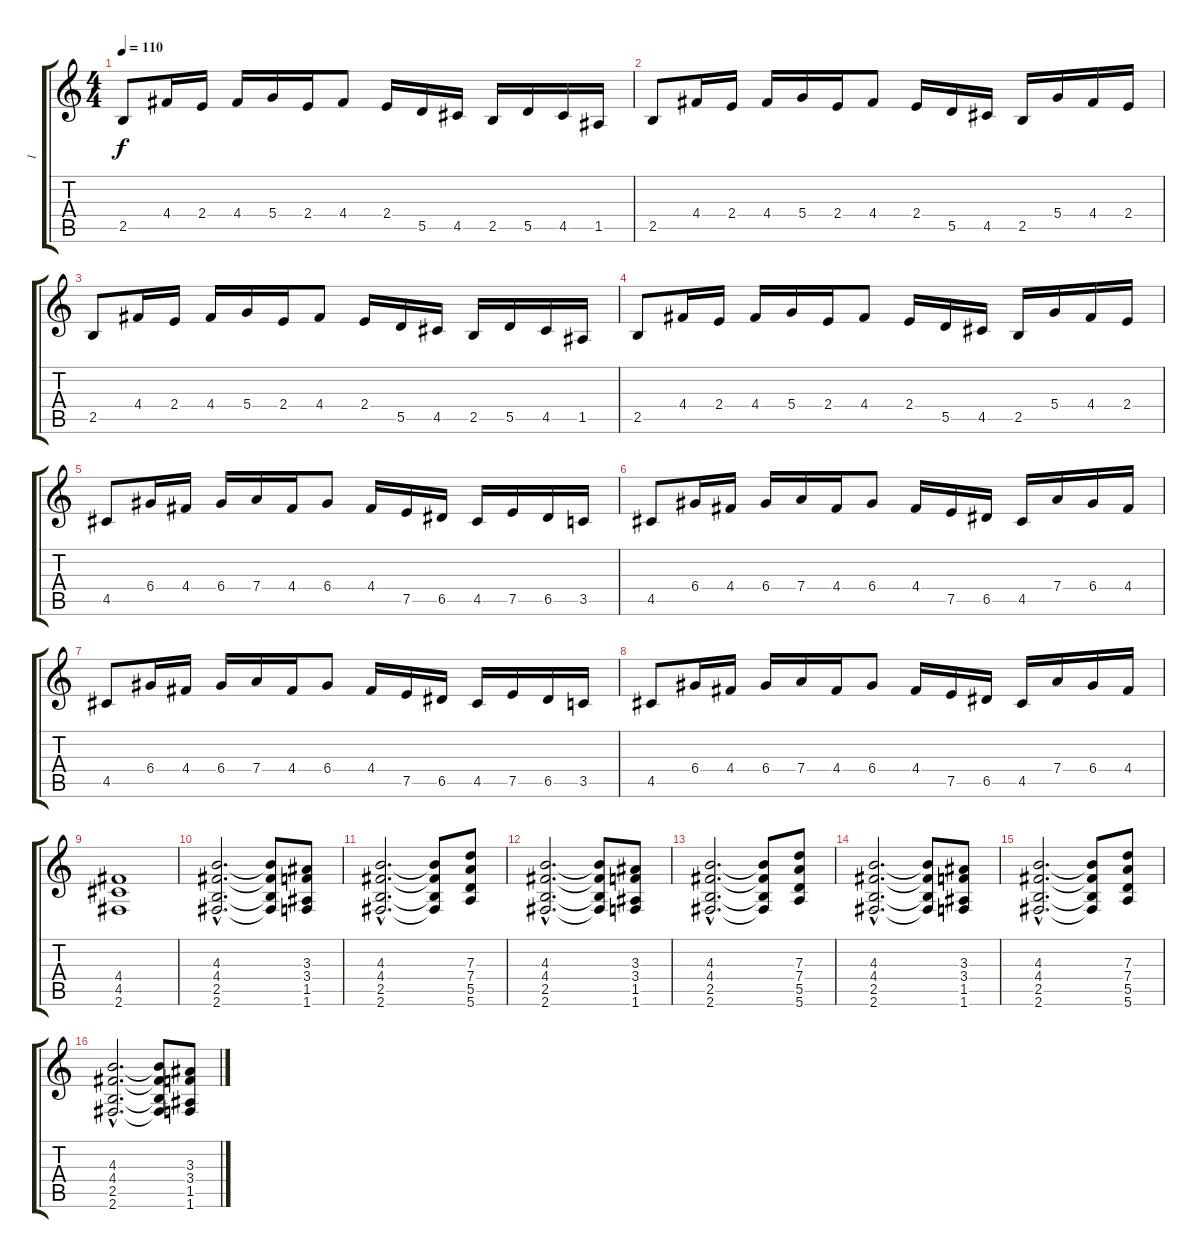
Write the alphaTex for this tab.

\track ("I" "I") {instrument distortionguitar}
\staff {score tabs}
\tuning (E4 B3 G3 D3 A2 E2) {hide}
\ts (4 4)
\tempo 110
\clef g2
\ks c
2.5.8{dy f instrument distortionguitar} 4.4.16 2.4.16 4.4.16 5.4.16 2.4.16 4.4.8 2.4.16 5.5.16 4.5.16 2.5.16 5.5.16 4.5.16 1.5.16 |
2.5.8 4.4.16 2.4.16 4.4.16 5.4.16 2.4.16 4.4.8 2.4.16 5.5.16 4.5.16 2.5.16 5.4.16 4.4.16 2.4.16 |
2.5.8 4.4.16 2.4.16 4.4.16 5.4.16 2.4.16 4.4.8 2.4.16 5.5.16 4.5.16 2.5.16 5.5.16 4.5.16 1.5.16 |
2.5.8 4.4.16 2.4.16 4.4.16 5.4.16 2.4.16 4.4.8 2.4.16 5.5.16 4.5.16 2.5.16 5.4.16 4.4.16 2.4.16 |
4.5.8 6.4.16 4.4.16 6.4.16 7.4.16 4.4.16 6.4.8 4.4.16 7.5.16 6.5.16 4.5.16 7.5.16 6.5.16 3.5.16 |
4.5.8 6.4.16 4.4.16 6.4.16 7.4.16 4.4.16 6.4.8 4.4.16 7.5.16 6.5.16 4.5.16 7.4.16 6.4.16 4.4.16 |
4.5.8 6.4.16 4.4.16 6.4.16 7.4.16 4.4.16 6.4.8 4.4.16 7.5.16 6.5.16 4.5.16 7.5.16 6.5.16 3.5.16 |
4.5.8 6.4.16 4.4.16 6.4.16 7.4.16 4.4.16 6.4.8 4.4.16 7.5.16 6.5.16 4.5.16 7.4.16 6.4.16 4.4.16 |
(4.4 4.5 2.6).1 |
(4.3{hac} 4.4{hac} 2.5{hac} 2.6{hac}).2{d} (4.3{t} 4.4{t} 2.5{t} 2.6{t}).8 (3.3 3.4 1.5 1.6).8 |
(4.3{hac} 4.4{hac} 2.5{hac} 2.6{hac}).2{d} (4.3{t} 4.4{t} 2.5{t} 2.6{t}).8 (7.3 7.4 5.5 5.6).8 |
(4.3{hac} 4.4{hac} 2.5{hac} 2.6{hac}).2{d} (4.3{t} 4.4{t} 2.5{t} 2.6{t}).8 (3.3 3.4 1.5 1.6).8 |
(4.3{hac} 4.4{hac} 2.5{hac} 2.6{hac}).2{d} (4.3{t} 4.4{t} 2.5{t} 2.6{t}).8 (7.3 7.4 5.5 5.6).8 |
(4.3{hac} 4.4{hac} 2.5{hac} 2.6{hac}).2{d} (4.3{t} 4.4{t} 2.5{t} 2.6{t}).8 (3.3 3.4 1.5 1.6).8 |
(4.3{hac} 4.4{hac} 2.5{hac} 2.6{hac}).2{d} (4.3{t} 4.4{t} 2.5{t} 2.6{t}).8 (7.3 7.4 5.5 5.6).8 |
(4.3{hac} 4.4{hac} 2.5{hac} 2.6{hac}).2{d} (4.3{t} 4.4{t} 2.5{t} 2.6{t}).8 (3.3 3.4 1.5 1.6).8
